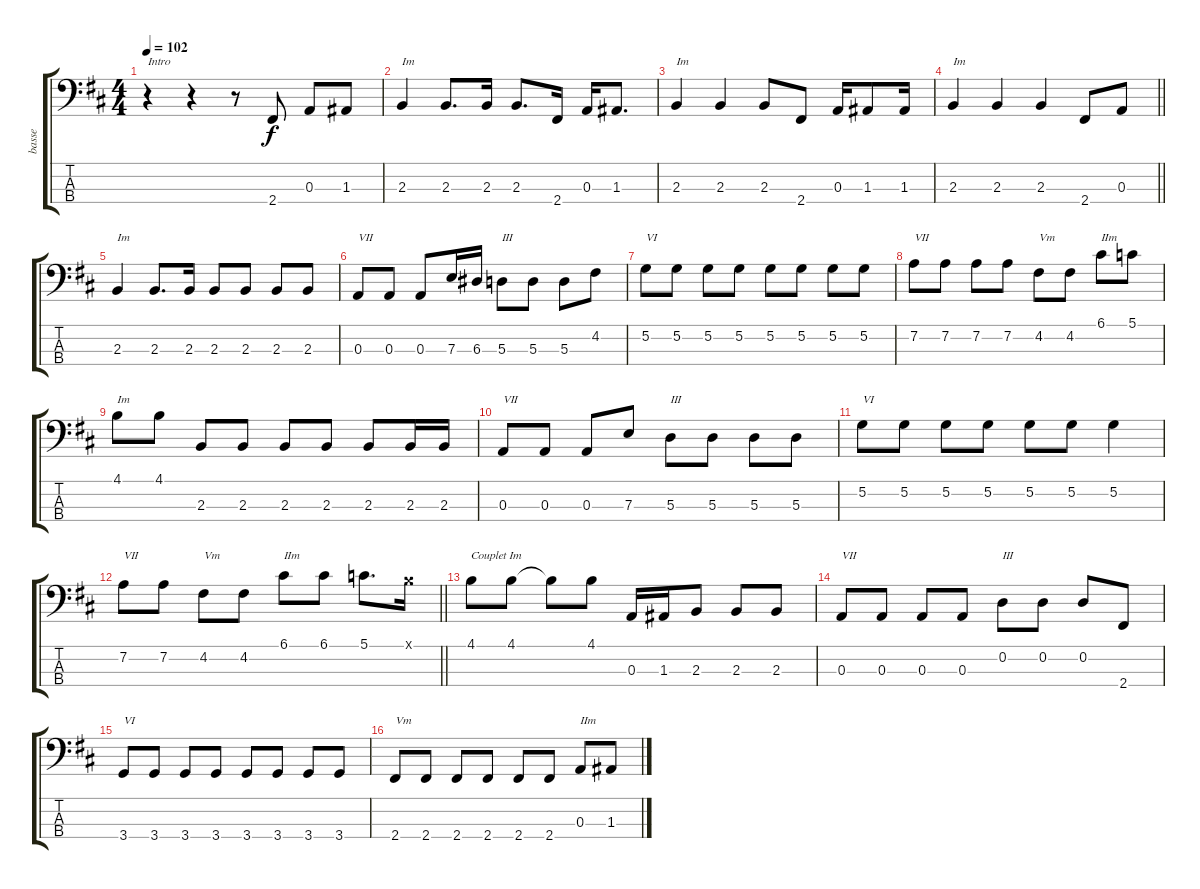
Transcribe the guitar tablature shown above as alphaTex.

\track ("basse" "basse") {instrument electricbassfinger}
\staff {score tabs}
\tuning (G2 D2 A1 E1) {hide}
\ts (4 4)
\tempo 102
\clef f4
\ks d
r.4{txt "Intro" dy f instrument electricbassfinger} r.4 r.8 2.4.8 0.3.8 1.3.8 |
2.3.4{txt "Im"} 2.3.8{d} 2.3.16 2.3.8{d} 2.4.16 0.3.16 1.3.8{d} |
2.3.4{txt "Im"} 2.3.4 2.3.8 2.4.8 0.3.16 1.3.8 1.3.16 |
\barLineRight lightlight
2.3.4{txt "Im"} 2.3.4 2.3.4 2.4.8 0.3.8 |
2.3.4{txt "Im"} 2.3.8{d} 2.3.16 2.3.8 2.3.8 2.3.8 2.3.8 |
0.3.8{txt "VII"} 0.3.8 0.3.8 7.3.16 6.3.16 5.3.8{txt "III"} 5.3.8 5.3.8 4.2.8 |
5.2.8{txt "VI"} 5.2.8 5.2.8 5.2.8 5.2.8 5.2.8 5.2.8 5.2.8 |
7.2.8{txt "VII"} 7.2.8 7.2.8 7.2.8 4.2.8{txt "Vm"} 4.2.8 6.1.8{txt "IIm"} 5.1.8 |
4.1.8{txt "Im"} 4.1.8 2.3.8 2.3.8 2.3.8 2.3.8 2.3.8 2.3.16 2.3.16 |
0.3.8{txt "VII"} 0.3.8 0.3.8 7.3.8 5.3.8{txt "III"} 5.3.8 5.3.8 5.3.8 |
5.2.8{txt "VI"} 5.2.8 5.2.8 5.2.8 5.2.8 5.2.8 5.2.4 |
\barLineRight lightlight
7.2.8{txt "VII"} 7.2.8 4.2.8{txt "Vm"} 4.2.8 6.1.8{txt "IIm"} 6.1.8 5.1.8{d} 4.1{x}.16 |
4.1.8{txt "Couplet Im"} 4.1.8 4.1{t}.8 4.1.8 0.3.16 1.3.16 2.3.8 2.3.8 2.3.8 |
0.3.8{txt "VII"} 0.3.8 0.3.8 0.3.8 0.2.8{txt "III"} 0.2.8 0.2.8 2.4.8 |
3.4.8{txt "VI"} 3.4.8 3.4.8 3.4.8 3.4.8 3.4.8 3.4.8 3.4.8 |
2.4.8{txt "Vm"} 2.4.8 2.4.8 2.4.8 2.4.8 2.4.8 0.3.8{txt "IIm"} 1.3.8
